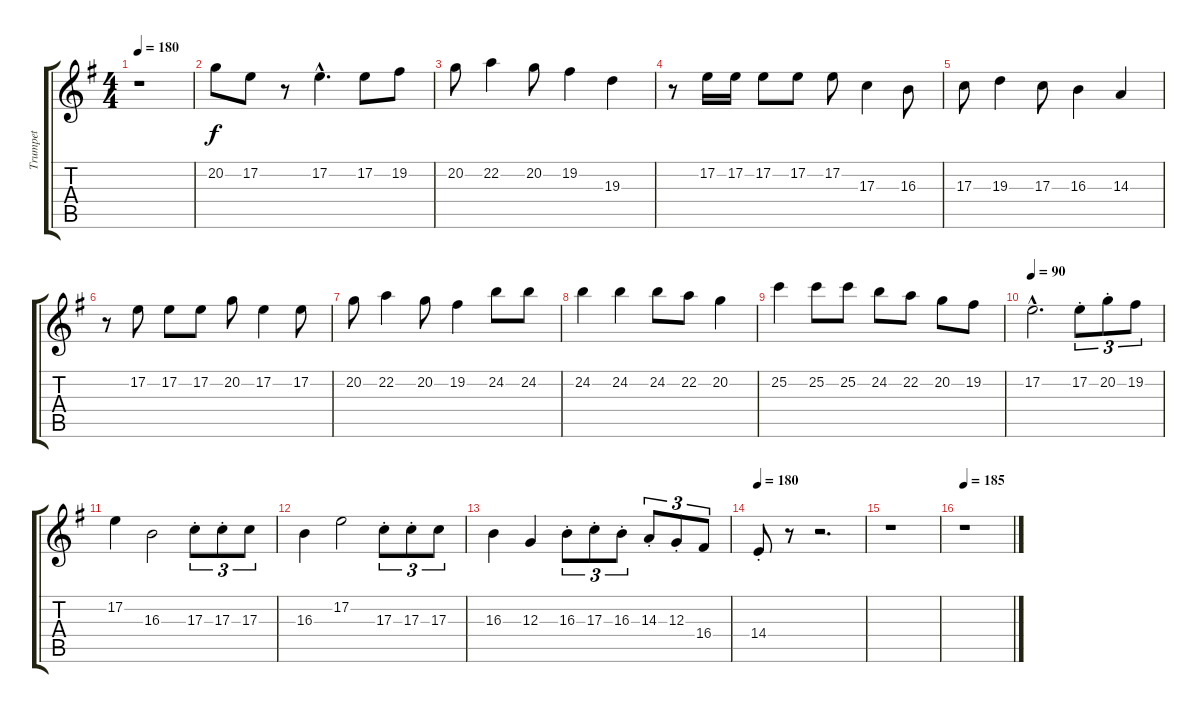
\track ("Trumpet" "Trumpet") {instrument trumpet}
\staff {score tabs}
\tuning (E4 B3 G3 D3 A2 E2) {hide}
\ts (4 4)
\tempo 180
\clef g2
\ks eminor
r.1{dy f instrument trumpet} |
20.2.8 17.2.8 r.8 17.2{hac}.4{d} 17.2.8 19.2.8 |
20.2.8 22.2.4 20.2.8 19.2.4 19.3.4 |
r.8 17.2.16 17.2.16 17.2.8 17.2.8 17.2.8 17.3.4 16.3.8 |
17.3.8 19.3.4 17.3.8 16.3.4 14.3.4 |
r.8 17.2.8 17.2.8 17.2.8 20.2.8 17.2.4 17.2.8 |
20.2.8 22.2.4 20.2.8 19.2.4 24.2.8 24.2.8 |
24.2.4 24.2.4 24.2.8 22.2.8 20.2.4 |
25.2.4 25.2.8 25.2.8 24.2.8 22.2.8 20.2.8 19.2.8 |
\tempo 90
17.2{hac}.2{d} 17.2{st}.8{tu (3 2)} 20.2{st}.8{tu (3 2)} 19.2.8{tu (3 2)} |
17.2.4 16.3.2 17.3{st}.8{tu (3 2)} 17.3{st}.8{tu (3 2)} 17.3.8{tu (3 2)} |
16.3.4 17.2.2 17.3{st}.8{tu (3 2)} 17.3{st}.8{tu (3 2)} 17.3.8{tu (3 2)} |
16.3.4 12.3.4 16.3{st}.8{tu (3 2)} 17.3{st}.8{tu (3 2)} 16.3{st}.8{tu (3 2)} 14.3{st}.8{tu (3 2)} 12.3{st}.8{tu (3 2)} 16.4.8{tu (3 2)} |
\tempo 180
14.4{st}.8 r.8 r.2{d} |
r.1 |
\tempo 185
r.1
